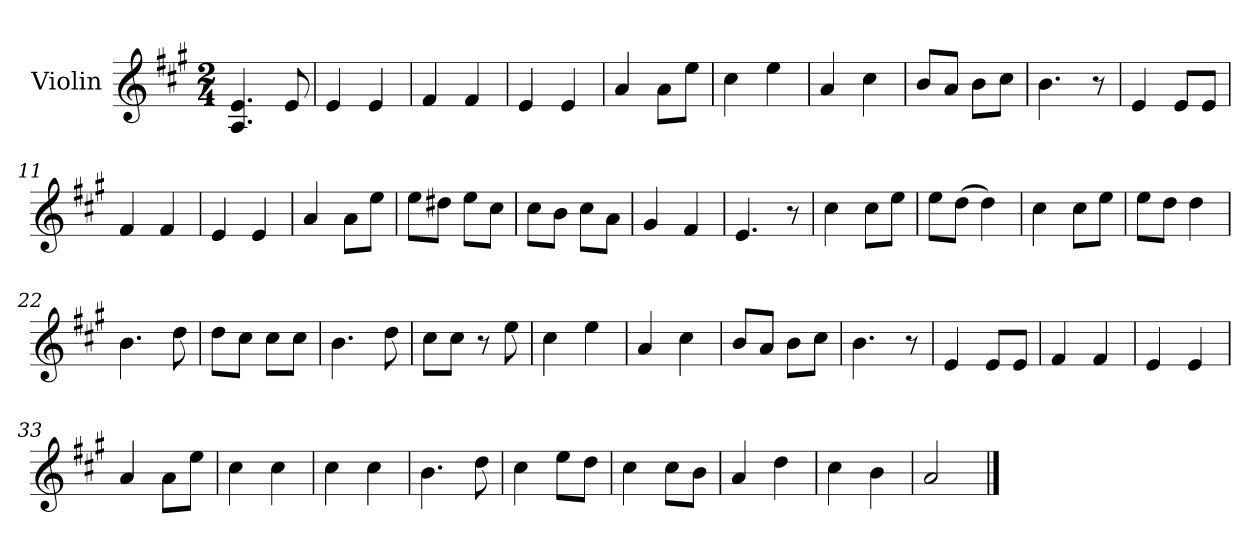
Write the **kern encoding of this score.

**kern
*part1
*staff1
*I"Violin
*I'Vln.
*clefG2
*k[f#c#g#]
*M2/4
=1
4.A/ 4.e/
8e/
=2
4e/
4e/
=3
4f#/
4f#/
=4
4e/
4e/
=5
4a/
8a\L
8ee\J
=6
4cc#\
4ee\
=7
4a/
4cc#\
=8
8b/L
8a/J
8b\L
8cc#\J
=9
4.b\
8r
!!LO:LB:g=z
=10
4e/
8e/L
8e/J
=11
4f#/
4f#/
=12
4e/
4e/
=13
4a/
8a\L
8ee\J
=14
8ee\L
8dd#X\J
8ee\L
8cc#\J
=15
8cc#\L
8b\J
8cc#\L
8a\J
=16
4g#/
4f#/
=17
4.e/
8r
=18
4cc#\
8cc#\L
8ee\J
=19
8ee\L
(>8dd\J
4dd\)
!!LO:LB:g=z
=20
4cc#\
8cc#\L
8ee\J
=21
8ee\L
8dd\J
4dd\
=22
4.b\
8dd\
=23
8dd\L
8cc#\J
8cc#\L
8cc#\J
=24
4.b\
8dd\
=25
8cc#\L
8cc#\J
8r
8ee\
=26
4cc#\
4ee\
=27
4a/
4cc#\
=28
8b/L
8a/J
8b\L
8cc#\J
=29
4.b\
8r
!!LO:LB:g=z
=30
4e/
8e/L
8e/J
=31
4f#/
4f#/
=32
4e/
4e/
=33
4a/
8a\L
8ee\J
=34
4cc#\
4cc#\
=35
4cc#\
4cc#\
=36
4.b\
8dd\
=37
4cc#\
8ee\L
8dd\J
=38
4cc#\
8cc#\L
8b\J
=39
4a/
4dd\
!!LO:LB:g=z
=40
4cc#\
4b\
=41
2a/
==
*-
